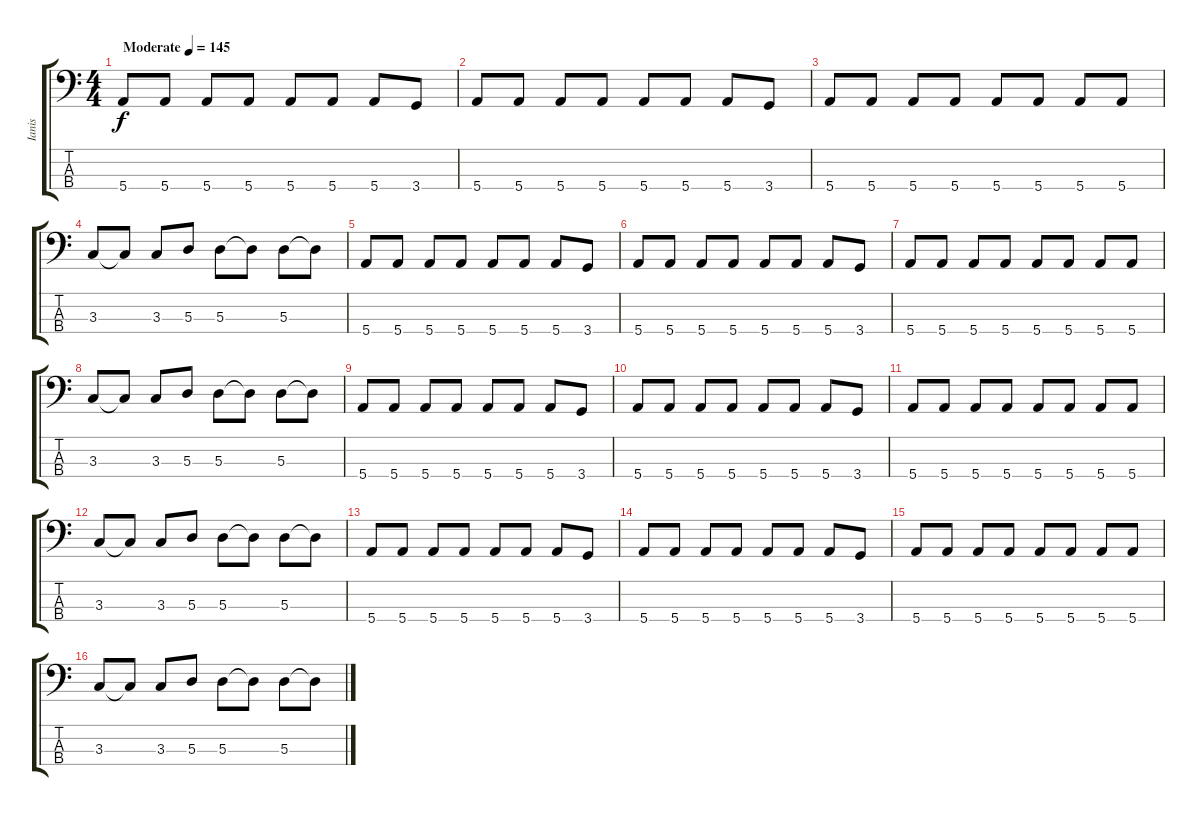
\track ("Ianis" "Ianis") {instrument electricbasspick}
\staff {score tabs}
\tuning (G2 D2 A1 E1) {hide}
\ts (4 4)
\tempo (145 "Moderate")
\clef f4
\ks c
5.4.8{dy f instrument electricbasspick} 5.4.8 5.4.8 5.4.8 5.4.8 5.4.8 5.4.8 3.4.8 |
5.4.8 5.4.8 5.4.8 5.4.8 5.4.8 5.4.8 5.4.8 3.4.8 |
5.4.8 5.4.8 5.4.8 5.4.8 5.4.8 5.4.8 5.4.8 5.4.8 |
3.3.8 3.3{t}.8 3.3.8 5.3.8 5.3.8 5.3{t}.8 5.3.8 5.3{t}.8 |
5.4.8 5.4.8 5.4.8 5.4.8 5.4.8 5.4.8 5.4.8 3.4.8 |
5.4.8 5.4.8 5.4.8 5.4.8 5.4.8 5.4.8 5.4.8 3.4.8 |
5.4.8 5.4.8 5.4.8 5.4.8 5.4.8 5.4.8 5.4.8 5.4.8 |
3.3.8 3.3{t}.8 3.3.8 5.3.8 5.3.8 5.3{t}.8 5.3.8 5.3{t}.8 |
5.4.8 5.4.8 5.4.8 5.4.8 5.4.8 5.4.8 5.4.8 3.4.8 |
5.4.8 5.4.8 5.4.8 5.4.8 5.4.8 5.4.8 5.4.8 3.4.8 |
5.4.8 5.4.8 5.4.8 5.4.8 5.4.8 5.4.8 5.4.8 5.4.8 |
3.3.8 3.3{t}.8 3.3.8 5.3.8 5.3.8 5.3{t}.8 5.3.8 5.3{t}.8 |
5.4.8 5.4.8 5.4.8 5.4.8 5.4.8 5.4.8 5.4.8 3.4.8 |
5.4.8 5.4.8 5.4.8 5.4.8 5.4.8 5.4.8 5.4.8 3.4.8 |
5.4.8 5.4.8 5.4.8 5.4.8 5.4.8 5.4.8 5.4.8 5.4.8 |
3.3.8 3.3{t}.8 3.3.8 5.3.8 5.3.8 5.3{t}.8 5.3.8 5.3{t}.8
